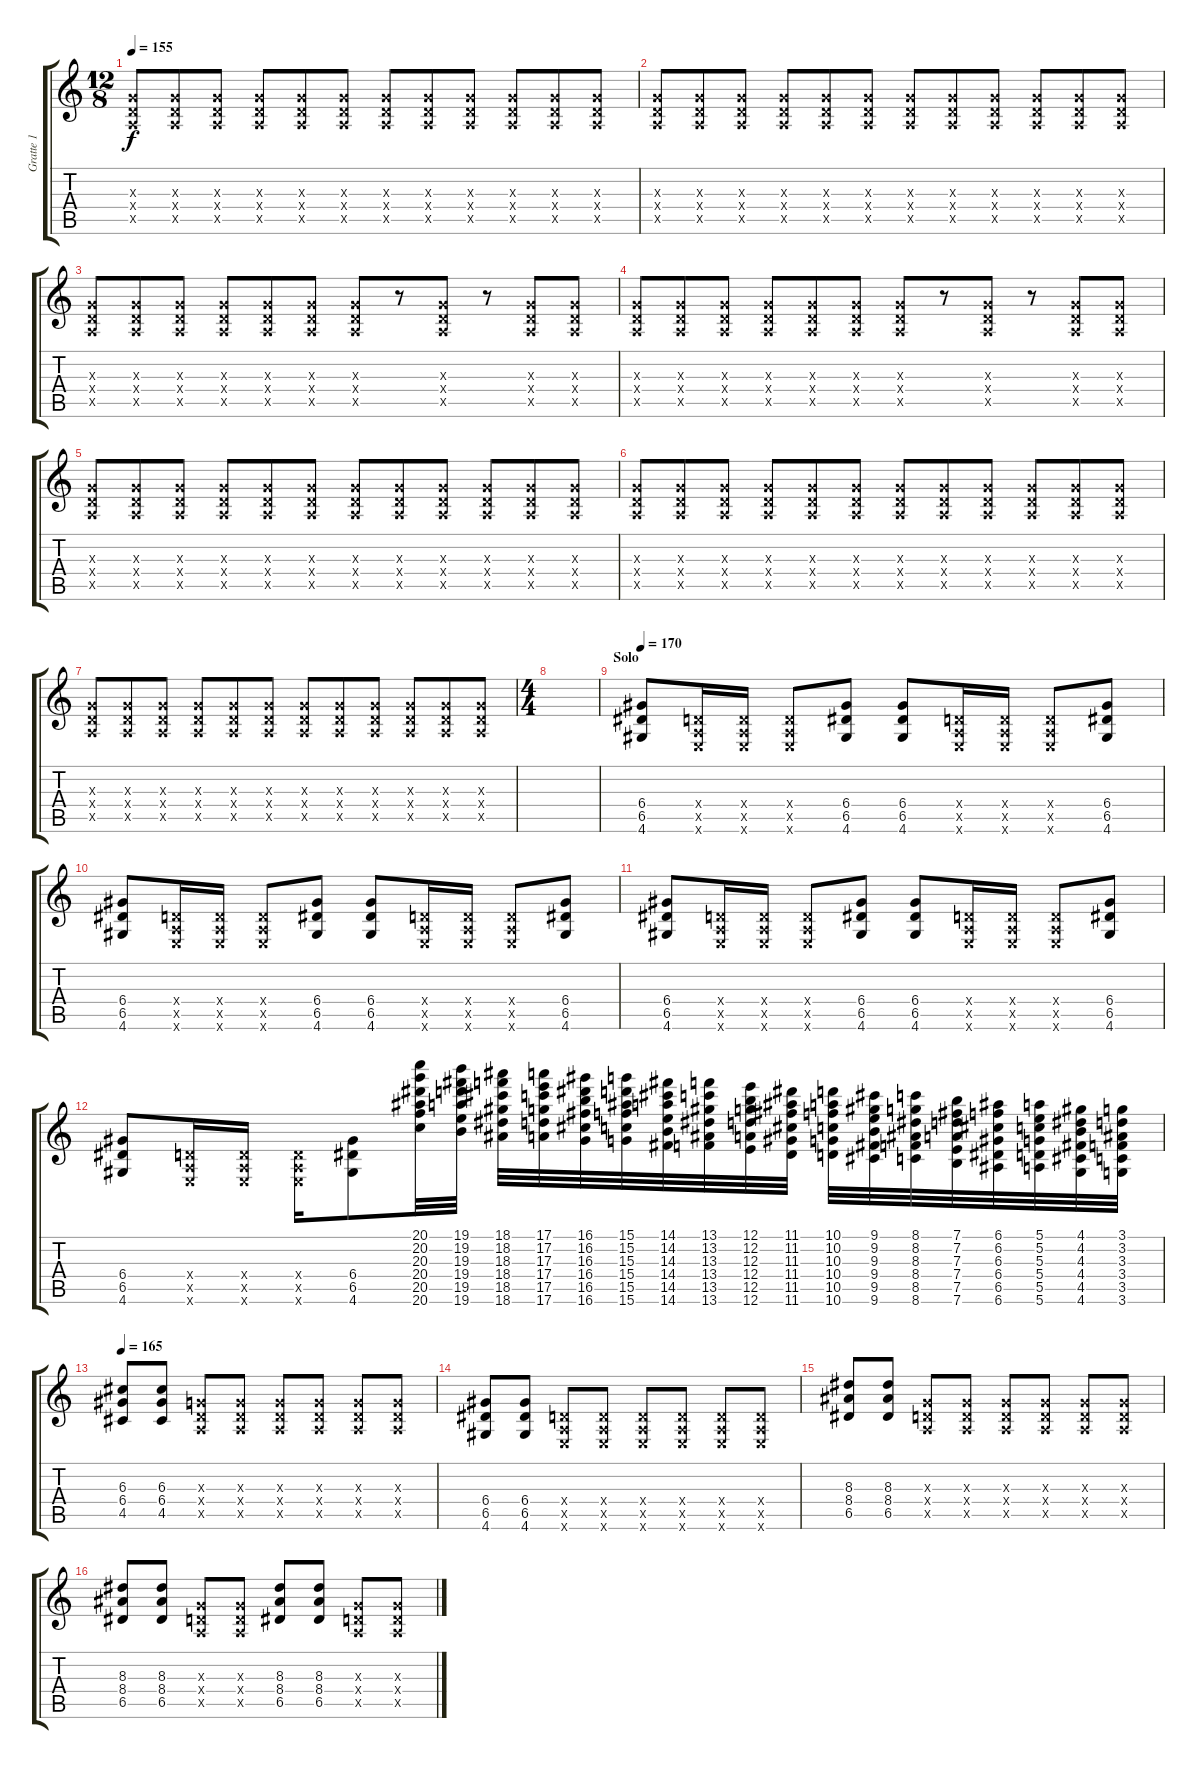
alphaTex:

\track ("Gratte 1" "Gratte 1") {instrument overdrivenguitar}
\staff {score tabs}
\tuning (E4 B3 G3 D3 A2 E2) {hide}
\ts (12 8)
\tempo 155
\clef g2
\ks c
(0.3{x} 0.4{x} 0.5{x}).8{dy f} (0.3{x} 0.4{x} 0.5{x}).8 (0.3{x} 0.4{x} 0.5{x}).8 (0.3{x} 0.4{x} 0.5{x}).8 (0.3{x} 0.4{x} 0.5{x}).8 (0.3{x} 0.4{x} 0.5{x}).8 (0.3{x} 0.4{x} 0.5{x}).8 (0.3{x} 0.4{x} 0.5{x}).8 (0.3{x} 0.4{x} 0.5{x}).8 (0.3{x} 0.4{x} 0.5{x}).8 (0.3{x} 0.4{x} 0.5{x}).8 (0.3{x} 0.4{x} 0.5{x}).8 |
(0.3{x} 0.4{x} 0.5{x}).8 (0.3{x} 0.4{x} 0.5{x}).8 (0.3{x} 0.4{x} 0.5{x}).8 (0.3{x} 0.4{x} 0.5{x}).8 (0.3{x} 0.4{x} 0.5{x}).8 (0.3{x} 0.4{x} 0.5{x}).8 (0.3{x} 0.4{x} 0.5{x}).8 (0.3{x} 0.4{x} 0.5{x}).8 (0.3{x} 0.4{x} 0.5{x}).8 (0.3{x} 0.4{x} 0.5{x}).8 (0.3{x} 0.4{x} 0.5{x}).8 (0.3{x} 0.4{x} 0.5{x}).8 |
(0.3{x} 0.4{x} 0.5{x}).8 (0.3{x} 0.4{x} 0.5{x}).8 (0.3{x} 0.4{x} 0.5{x}).8 (0.3{x} 0.4{x} 0.5{x}).8 (0.3{x} 0.4{x} 0.5{x}).8 (0.3{x} 0.4{x} 0.5{x}).8 (0.3{x} 0.4{x} 0.5{x}).8 r.8 (0.3{x} 0.4{x} 0.5{x}).8 r.8 (0.3{x} 0.4{x} 0.5{x}).8 (0.3{x} 0.4{x} 0.5{x}).8 |
(0.3{x} 0.4{x} 0.5{x}).8 (0.3{x} 0.4{x} 0.5{x}).8 (0.3{x} 0.4{x} 0.5{x}).8 (0.3{x} 0.4{x} 0.5{x}).8 (0.3{x} 0.4{x} 0.5{x}).8 (0.3{x} 0.4{x} 0.5{x}).8 (0.3{x} 0.4{x} 0.5{x}).8 r.8 (0.3{x} 0.4{x} 0.5{x}).8 r.8 (0.3{x} 0.4{x} 0.5{x}).8 (0.3{x} 0.4{x} 0.5{x}).8 |
(0.3{x} 0.4{x} 0.5{x}).8 (0.3{x} 0.4{x} 0.5{x}).8 (0.3{x} 0.4{x} 0.5{x}).8 (0.3{x} 0.4{x} 0.5{x}).8 (0.3{x} 0.4{x} 0.5{x}).8 (0.3{x} 0.4{x} 0.5{x}).8 (0.3{x} 0.4{x} 0.5{x}).8 (0.3{x} 0.4{x} 0.5{x}).8 (0.3{x} 0.4{x} 0.5{x}).8 (0.3{x} 0.4{x} 0.5{x}).8 (0.3{x} 0.4{x} 0.5{x}).8 (0.3{x} 0.4{x} 0.5{x}).8 |
(0.3{x} 0.4{x} 0.5{x}).8 (0.3{x} 0.4{x} 0.5{x}).8 (0.3{x} 0.4{x} 0.5{x}).8 (0.3{x} 0.4{x} 0.5{x}).8 (0.3{x} 0.4{x} 0.5{x}).8 (0.3{x} 0.4{x} 0.5{x}).8 (0.3{x} 0.4{x} 0.5{x}).8 (0.3{x} 0.4{x} 0.5{x}).8 (0.3{x} 0.4{x} 0.5{x}).8 (0.3{x} 0.4{x} 0.5{x}).8 (0.3{x} 0.4{x} 0.5{x}).8 (0.3{x} 0.4{x} 0.5{x}).8 |
(0.3{x} 0.4{x} 0.5{x}).8 (0.3{x} 0.4{x} 0.5{x}).8 (0.3{x} 0.4{x} 0.5{x}).8 (0.3{x} 0.4{x} 0.5{x}).8 (0.3{x} 0.4{x} 0.5{x}).8 (0.3{x} 0.4{x} 0.5{x}).8 (0.3{x} 0.4{x} 0.5{x}).8 (0.3{x} 0.4{x} 0.5{x}).8 (0.3{x} 0.4{x} 0.5{x}).8 (0.3{x} 0.4{x} 0.5{x}).8 (0.3{x} 0.4{x} 0.5{x}).8 (0.3{x} 0.4{x} 0.5{x}).8 |
\ts (4 4)
|
\section ("" "Solo")
\tempo 170
(6.4 6.5 4.6).8 (0.4{x} 0.5{x} 0.6{x}).16 (0.4{x} 0.5{x} 0.6{x}).16 (0.4{x} 0.5{x} 0.6{x}).8 (6.4 6.5 4.6).8 (6.4 6.5 4.6).8 (0.4{x} 0.5{x} 0.6{x}).16 (0.4{x} 0.5{x} 0.6{x}).16 (0.4{x} 0.5{x} 0.6{x}).8 (6.4 6.5 4.6).8 |
(6.4 6.5 4.6).8 (0.4{x} 0.5{x} 0.6{x}).16 (0.4{x} 0.5{x} 0.6{x}).16 (0.4{x} 0.5{x} 0.6{x}).8 (6.4 6.5 4.6).8 (6.4 6.5 4.6).8 (0.4{x} 0.5{x} 0.6{x}).16 (0.4{x} 0.5{x} 0.6{x}).16 (0.4{x} 0.5{x} 0.6{x}).8 (6.4 6.5 4.6).8 |
(6.4 6.5 4.6).8 (0.4{x} 0.5{x} 0.6{x}).16 (0.4{x} 0.5{x} 0.6{x}).16 (0.4{x} 0.5{x} 0.6{x}).8 (6.4 6.5 4.6).8 (6.4 6.5 4.6).8 (0.4{x} 0.5{x} 0.6{x}).16 (0.4{x} 0.5{x} 0.6{x}).16 (0.4{x} 0.5{x} 0.6{x}).8 (6.4 6.5 4.6).8 |
(6.4 6.5 4.6).8 (0.4{x} 0.5{x} 0.6{x}).16 (0.4{x} 0.5{x} 0.6{x}).16 (0.4{x} 0.5{x} 0.6{x}).16 (6.4 6.5 4.6).8 (20.1 20.2 20.3 20.4 20.5 20.6).32 (19.1 19.2 19.3 19.4 19.5 19.6).32 (18.1 18.2 18.3 18.4 18.5 18.6).32 (17.1 17.2 17.3 17.4 17.5 17.6).32 (16.1 16.2 16.3 16.4 16.5 16.6).32 (15.1 15.2 15.3 15.4 15.5 15.6).32 (14.1 14.2 14.3 14.4 14.5 14.6).32 (13.1 13.2 13.3 13.4 13.5 13.6).32 (12.1 12.2 12.3 12.4 12.5 12.6).32 (11.1 11.2 11.3 11.4 11.5 11.6).32 (10.1 10.2 10.3 10.4 10.5 10.6).32 (9.1 9.2 9.3 9.4 9.5 9.6).32 (8.1 8.2 8.3 8.4 8.5 8.6).32 (7.1 7.2 7.3 7.4 7.5 7.6).32 (6.1 6.2 6.3 6.4 6.5 6.6).32 (5.1 5.2 5.3 5.4 5.5 5.6).32 (4.1 4.2 4.3 4.4 4.5 4.6).32 (3.1 3.2 3.3 3.4 3.5 3.6).32 |
\tempo 165
(6.3 6.4 4.5).8 (6.3 6.4 4.5).8 (0.3{x} 0.4{x} 0.5{x}).8 (0.3{x} 0.4{x} 0.5{x}).8 (0.3{x} 0.4{x} 0.5{x}).8 (0.3{x} 0.4{x} 0.5{x}).8 (0.3{x} 0.4{x} 0.5{x}).8 (0.3{x} 0.4{x} 0.5{x}).8 |
(6.4 6.5 4.6).8 (6.4 6.5 4.6).8 (0.4{x} 0.5{x} 0.6{x}).8 (0.4{x} 0.5{x} 0.6{x}).8 (0.4{x} 0.5{x} 0.6{x}).8 (0.4{x} 0.5{x} 0.6{x}).8 (0.4{x} 0.5{x} 0.6{x}).8 (0.4{x} 0.5{x} 0.6{x}).8 |
(8.3 8.4 6.5).8 (8.3 8.4 6.5).8 (0.3{x} 0.4{x} 0.5{x}).8 (0.3{x} 0.4{x} 0.5{x}).8 (0.3{x} 0.4{x} 0.5{x}).8 (0.3{x} 0.4{x} 0.5{x}).8 (0.3{x} 0.4{x} 0.5{x}).8 (0.3{x} 0.4{x} 0.5{x}).8 |
(8.3 8.4 6.5).8 (8.3 8.4 6.5).8 (0.3{x} 0.4{x} 0.5{x}).8 (0.3{x} 0.4{x} 0.5{x}).8 (8.3 8.4 6.5).8 (8.3 8.4 6.5).8 (0.3{x} 0.4{x} 0.5{x}).8 (0.3{x} 0.4{x} 0.5{x}).8
